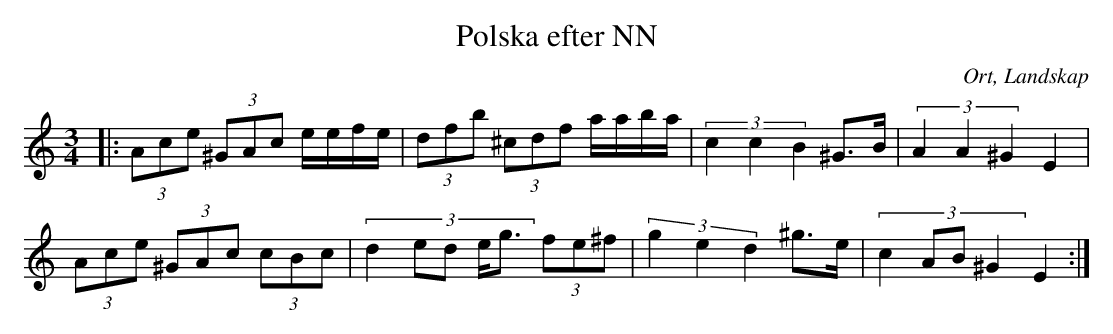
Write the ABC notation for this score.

X:1
T:Polska efter NN
O:Ort, Landskap
M:3/4
L:1/8
K:C
|: (3 Ace (3^GAc e/e/f/e/| (3 dfb (3^cdf a/a/b/a/|(3:2:3 c2 c2 B2 ^G>B|(3:2:3 A2 A2 ^G2 E2|
(3 Ace (3^GAc (3cBc| (3:2:5 d2 ed e<g (3fe^f|(3:2:3 g2 e2 d2 ^g>e|(3:2:4 c2 AB ^G2 E2:|
